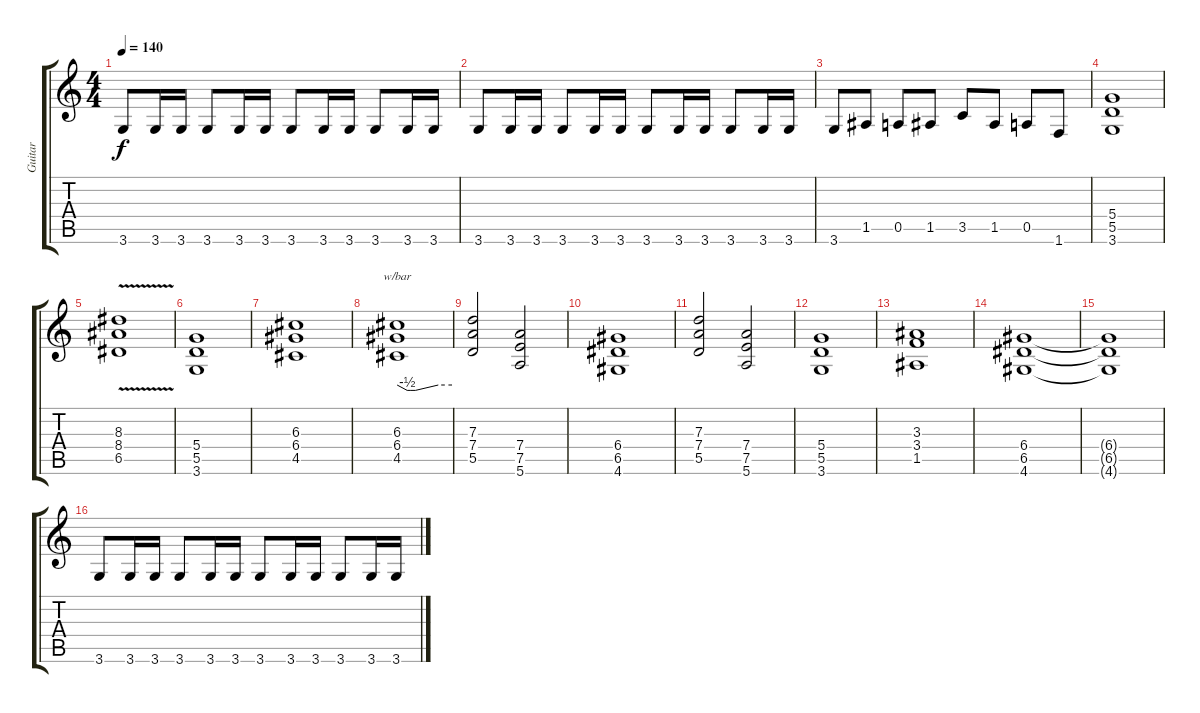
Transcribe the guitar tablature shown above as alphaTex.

\track ("Guitar" "Guitar") {instrument distortionguitar}
\staff {score tabs}
\tuning (E4 B3 G3 D3 A2 E2) {hide}
\ts (4 4)
\tempo 140
\clef g2
\ks c
3.6.8{dy f} 3.6.16 3.6.16 3.6.8 3.6.16 3.6.16 3.6.8 3.6.16 3.6.16 3.6.8 3.6.16 3.6.16 |
3.6.8 3.6.16 3.6.16 3.6.8 3.6.16 3.6.16 3.6.8 3.6.16 3.6.16 3.6.8 3.6.16 3.6.16 |
3.6.8 1.5.8 0.5.8 1.5.8 3.5.8 1.5.8 0.5.8 1.6.8 |
(5.4 5.5 3.6).1 |
(8.3 8.4{v} 6.5{v}).1 |
(5.4 5.5 3.6).1 |
(6.3 6.4 4.5).1 |
(6.3 6.4 4.5).1{tbe (custom default 0 0 11 -2 15 -2 20 -2 45 0 60 0)} |
(7.3 7.4 5.5).2 (7.4 7.5 5.6).2 |
(6.4 6.5 4.6).1 |
(7.3 7.4 5.5).2 (7.4 7.5 5.6).2 |
(5.4 5.5 3.6).1 |
(3.3 3.4 1.5).1 |
(6.4 6.5 4.6).1 |
(6.4{t} 6.5{t} 4.6{t}).1 |
3.6.8 3.6.16 3.6.16 3.6.8 3.6.16 3.6.16 3.6.8 3.6.16 3.6.16 3.6.8 3.6.16 3.6.16
